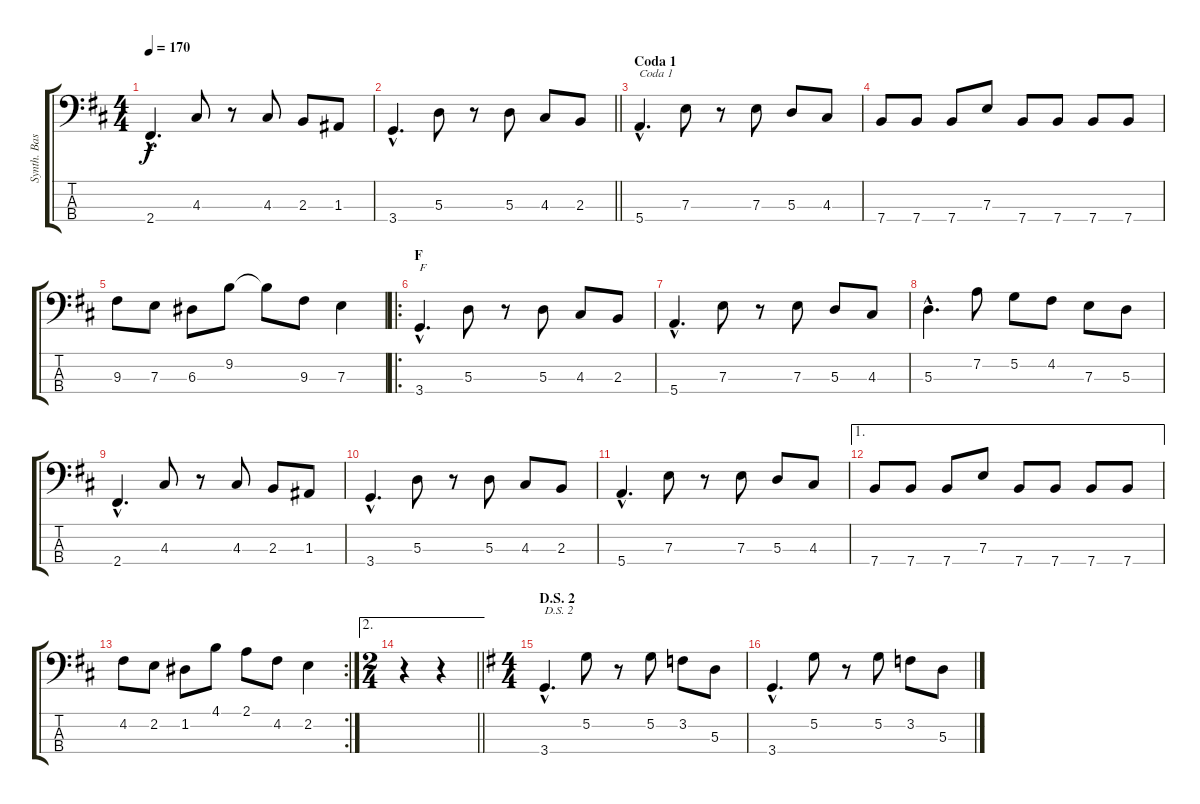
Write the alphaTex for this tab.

\track ("Synth. Bass" "Synth. Bas") {instrument synthbass2}
\staff {score tabs}
\tuning (G2 D2 A1 E1) {hide}
\ts (4 4)
\tempo 170
\clef f4
\ks d
2.4{hac}.4{d dy f} 4.3.8 r.8 4.3.8 2.3.8 1.3.8 |
\barLineRight lightlight
3.4{hac}.4{d} 5.3.8 r.8 5.3.8 4.3.8 2.3.8 |
\section ("" "Coda 1")
5.4{hac}.4{d txt "Coda 1"} 7.3.8 r.8 7.3.8 5.3.8 4.3.8 |
7.4.8 7.4.8 7.4.8 7.3.8 7.4.8 7.4.8 7.4.8 7.4.8 |
9.3.8 7.3.8 6.3.8 9.2.8 9.2{t}.8 9.3.8 7.3.4 |
\ro
\section ("" "F")
3.4{hac}.4{d txt "F"} 5.3.8 r.8 5.3.8 4.3.8 2.3.8 |
5.4{hac}.4{d} 7.3.8 r.8 7.3.8 5.3.8 4.3.8 |
5.3{hac}.4{d} 7.2.8 5.2.8 4.2.8 7.3.8 5.3.8 |
2.4{hac}.4{d} 4.3.8 r.8 4.3.8 2.3.8 1.3.8 |
3.4{hac}.4{d} 5.3.8 r.8 5.3.8 4.3.8 2.3.8 |
5.4{hac}.4{d} 7.3.8 r.8 7.3.8 5.3.8 4.3.8 |
\ae 1
7.4.8 7.4.8 7.4.8 7.3.8 7.4.8 7.4.8 7.4.8 7.4.8 |
\rc 2
4.2.8 2.2.8 1.2.8 4.1.8 2.1.8 4.2.8 2.2.4 |
\ae 2
\ts (2 4)
\barLineRight lightlight
r.4 r.4 |
\ts (4 4)
\section ("" "D.S. 2")
\ks g
3.4{hac}.4{d txt "D.S. 2"} 5.2.8 r.8 5.2.8 3.2.8 5.3.8 |
3.4{hac}.4{d} 5.2.8 r.8 5.2.8 3.2.8 5.3.8
